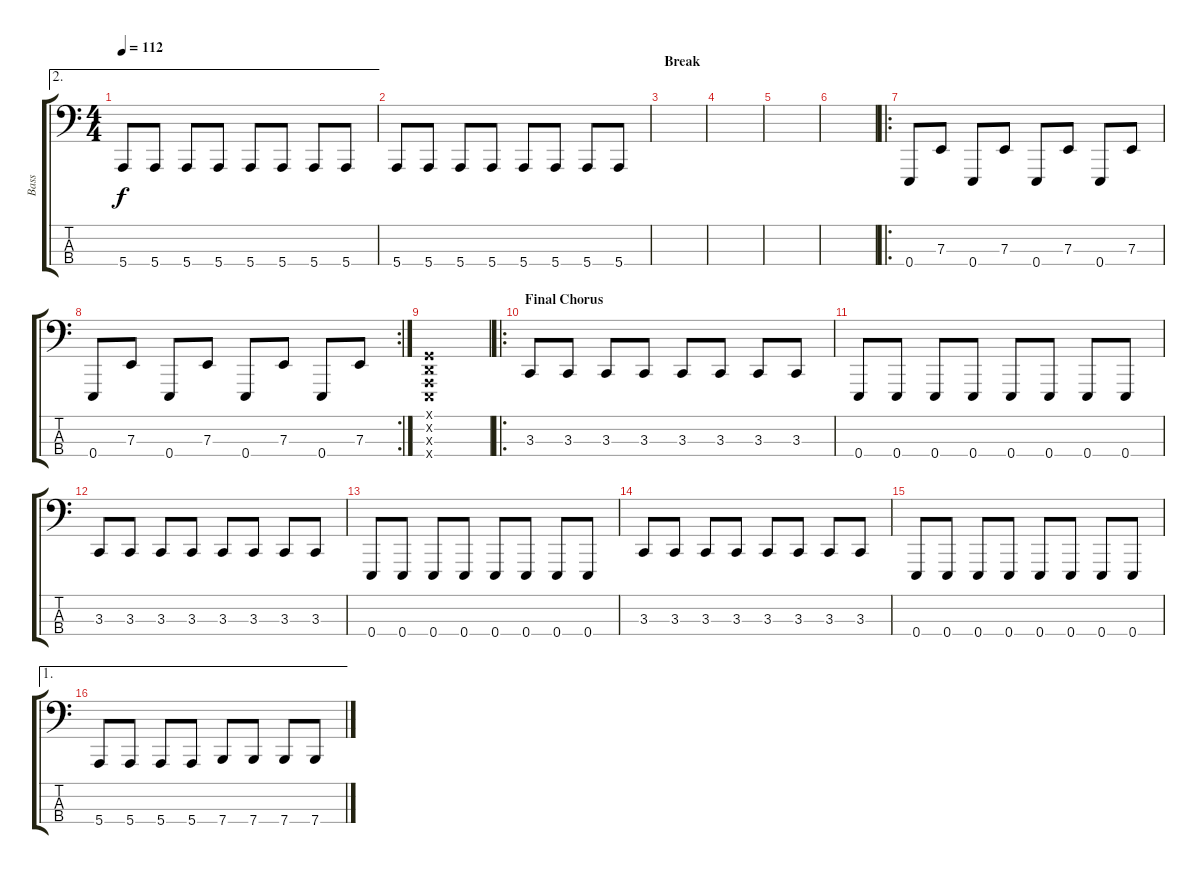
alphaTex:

\track ("Bass" "Bass") {instrument lead8bassandlead}
\staff {score tabs}
\tuning (G2 D2 A1 E1) {hide}
\ae 2
\ts (4 4)
\tempo 112
\clef f4
\ks c
5.4.8{dy f} 5.4.8 5.4.8 5.4.8 5.4.8 5.4.8 5.4.8 5.4.8 |
5.4.8 5.4.8 5.4.8 5.4.8 5.4.8 5.4.8 5.4.8 5.4.8 |
\section ("" "Break")
|
|
|
|
\ro
0.4.8 7.3.8 0.4.8 7.3.8 0.4.8 7.3.8 0.4.8 7.3.8 |
\rc 2
0.4.8 7.3.8 0.4.8 7.3.8 0.4.8 7.3.8 0.4.8 7.3.8 |
(0.1{x} 0.2{x} 0.3{x} 0.4{x}).1 |
\ro
\section ("" "Final Chorus")
3.3.8 3.3.8 3.3.8 3.3.8 3.3.8 3.3.8 3.3.8 3.3.8 |
0.4.8 0.4.8 0.4.8 0.4.8 0.4.8 0.4.8 0.4.8 0.4.8 |
3.3.8 3.3.8 3.3.8 3.3.8 3.3.8 3.3.8 3.3.8 3.3.8 |
0.4.8 0.4.8 0.4.8 0.4.8 0.4.8 0.4.8 0.4.8 0.4.8 |
3.3.8 3.3.8 3.3.8 3.3.8 3.3.8 3.3.8 3.3.8 3.3.8 |
0.4.8 0.4.8 0.4.8 0.4.8 0.4.8 0.4.8 0.4.8 0.4.8 |
\ae 1
5.4.8 5.4.8 5.4.8 5.4.8 7.4.8 7.4.8 7.4.8 7.4.8
